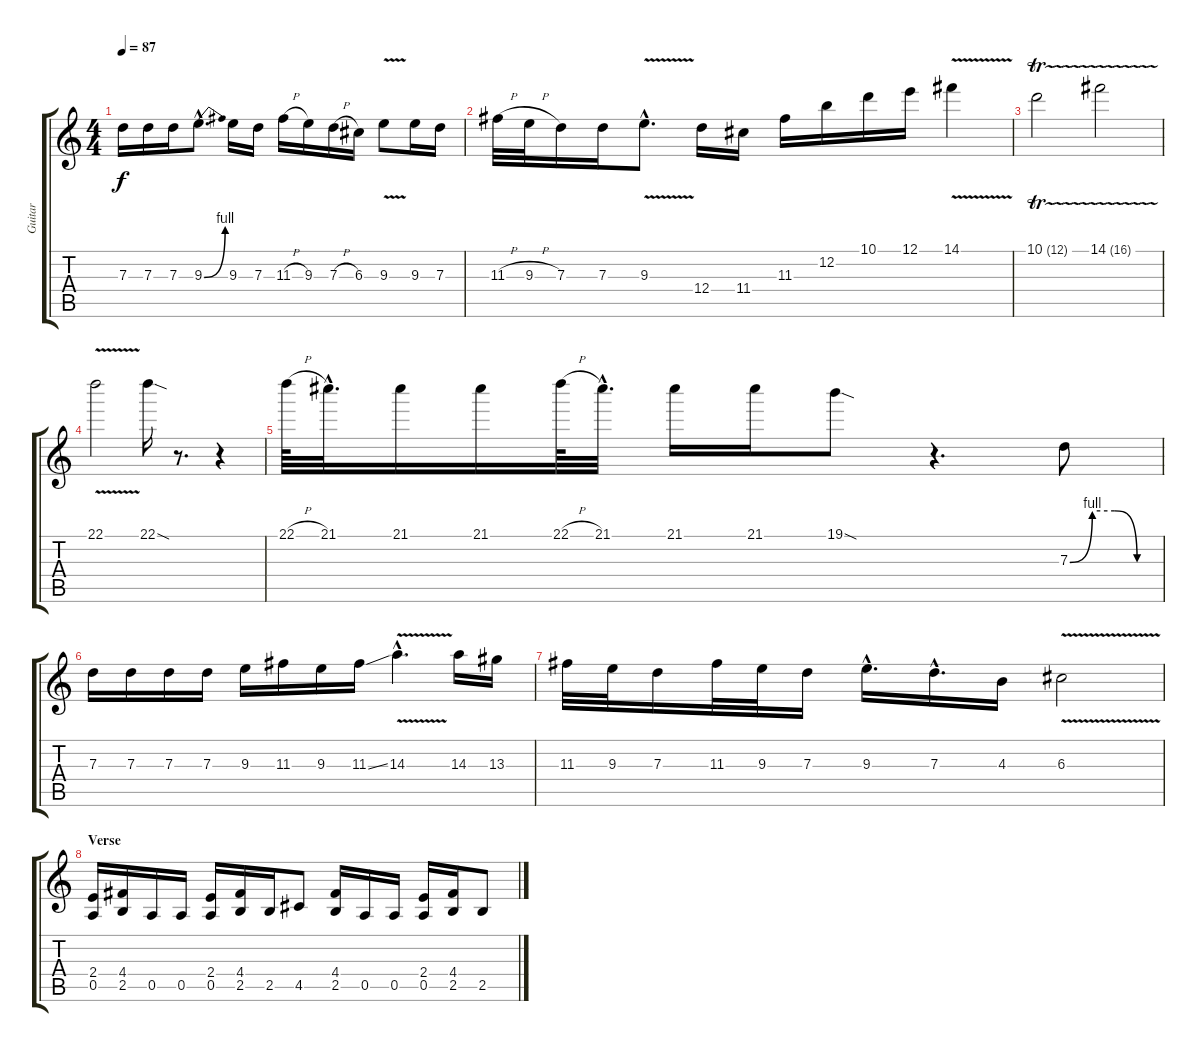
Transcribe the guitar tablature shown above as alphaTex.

\track ("Guitar" "Guitar") {instrument distortionguitar}
\staff {score tabs}
\tuning (E4 B3 G3 D3 A2 D2) {hide}
\ts (4 4)
\tempo 87
\clef g2
\ks c
7.3.16{dy f} 7.3.16 7.3.16 9.3{be (bend 0 0 60 4) hac}.8{d} 9.3.16 7.3.16 11.3{h}.16 9.3.16 7.3{h}.16 6.3.16 9.3{v}.8 9.3.16 7.3.16 |
11.3{h}.32 9.3{h}.32 7.3.16 7.3.16 9.3{v hac}.8{d} 12.4.16 11.4.16 11.3.16 12.2.16 10.1.16 12.1.16 14.1{v}.4 |
10.1{tr (12 32)}.2 14.1{tr (16 32)}.2 |
22.1{v}.2 22.1{sod}.16 r.8{d} r.4 |
22.1{h}.64 21.1{hac}.32{d} 21.1.16 21.1.16 22.1{h}.64 21.1{hac}.32{d} 21.1.16 21.1.16 19.1{sod}.8 r.4{d} 7.3{be (custom 0 0 15 4 30 4 45 0 60 0)}.8 |
7.3.16 7.3.16 7.3.16 7.3.16 9.3.16 11.3.16 9.3.16 11.3{ss}.16 14.3{v hac}.4{d} 14.3.16 13.3.16 |
11.3.32 9.3.32 7.3.16 11.3.32 9.3.32 7.3.16 9.3{hac}.16{d} 7.3{hac}.16{d} 4.3.16 6.3{v}.2 |
\section ("" "Verse")
(2.4 0.5).16 (4.4 2.5).16 0.5.16 0.5.16 (2.4 0.5).16 (4.4 2.5).16 2.5.16 4.5.8 (4.4 2.5).16 0.5.16 0.5.16 (2.4 0.5).16 (4.4 2.5).16 2.5.8
